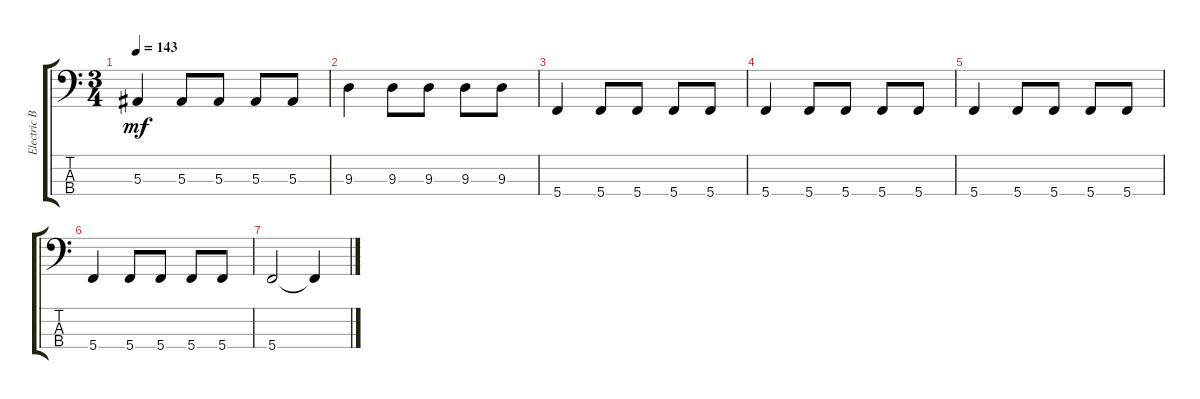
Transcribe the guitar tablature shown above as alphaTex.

\track ("Electric Bass" "Electric B") {instrument electricbassfinger}
\staff {score tabs}
\tuning (Eb2 Bb1 F1 C1) {hide}
\ts (3 4)
\tempo 143
\clef f4
\ks c
5.3.4{dy mf} 5.3.8 5.3.8 5.3.8 5.3.8 |
9.3.4 9.3.8 9.3.8 9.3.8 9.3.8 |
5.4.4 5.4.8 5.4.8 5.4.8 5.4.8 |
5.4.4 5.4.8 5.4.8 5.4.8 5.4.8 |
5.4.4 5.4.8 5.4.8 5.4.8 5.4.8 |
5.4.4 5.4.8 5.4.8 5.4.8 5.4.8 |
5.4.2 5.4{t}.4
